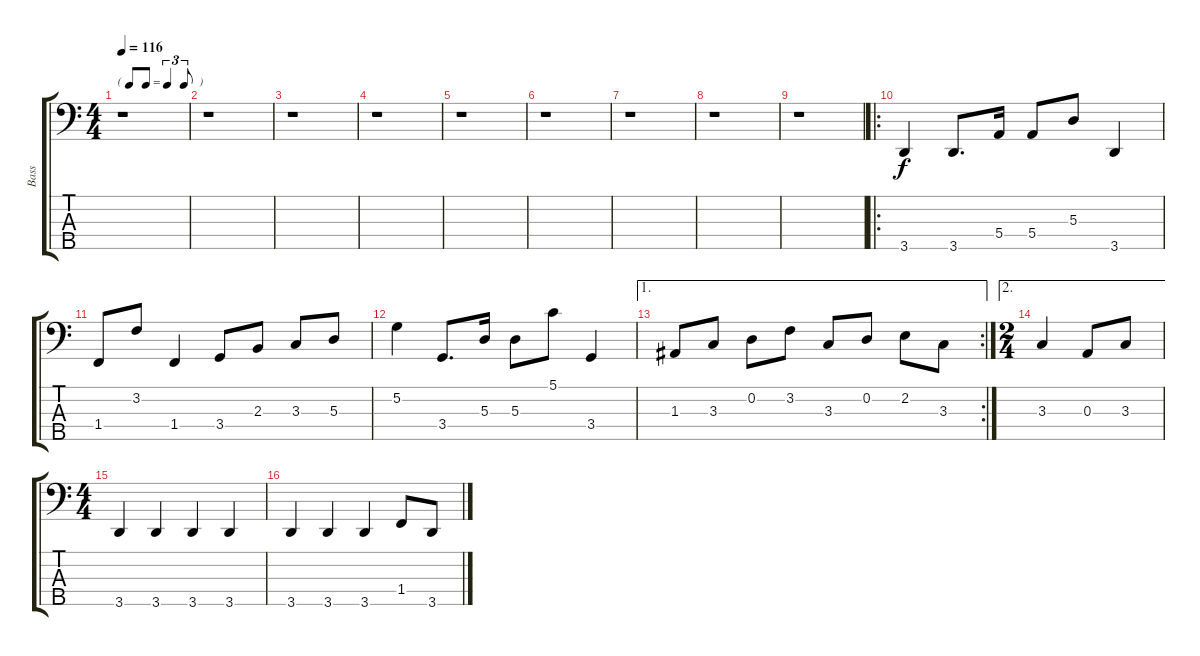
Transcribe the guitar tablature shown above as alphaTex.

\track ("Bass" "Bass") {instrument electricbasspick}
\staff {score tabs}
\tuning (G2 D2 A1 E1 B0) {hide}
\ts (4 4)
\tf triplet8th
\tempo 116
\clef f4
\ks c
r.1{dy f} |
r.1 |
r.1 |
r.1 |
r.1 |
r.1 |
r.1 |
r.1 |
r.1 |
\ro
3.5.4 3.5.8{d} 5.4.16 5.4.8 5.3.8 3.5.4 |
1.4.8 3.2.8 1.4.4 3.4.8 2.3.8 3.3.8 5.3.8 |
5.2.4 3.4.8{d} 5.3.16 5.3.8 5.1.8 3.4.4 |
\ae 1
\rc 2
1.3.8 3.3.8 0.2.8 3.2.8 3.3.8 0.2.8 2.2.8 3.3.8 |
\ae 2
\ts (2 4)
3.3.4 0.3.8 3.3.8 |
\ts (4 4)
3.5.4 3.5.4 3.5.4 3.5.4 |
3.5.4 3.5.4 3.5.4 1.4.8 3.5.8
